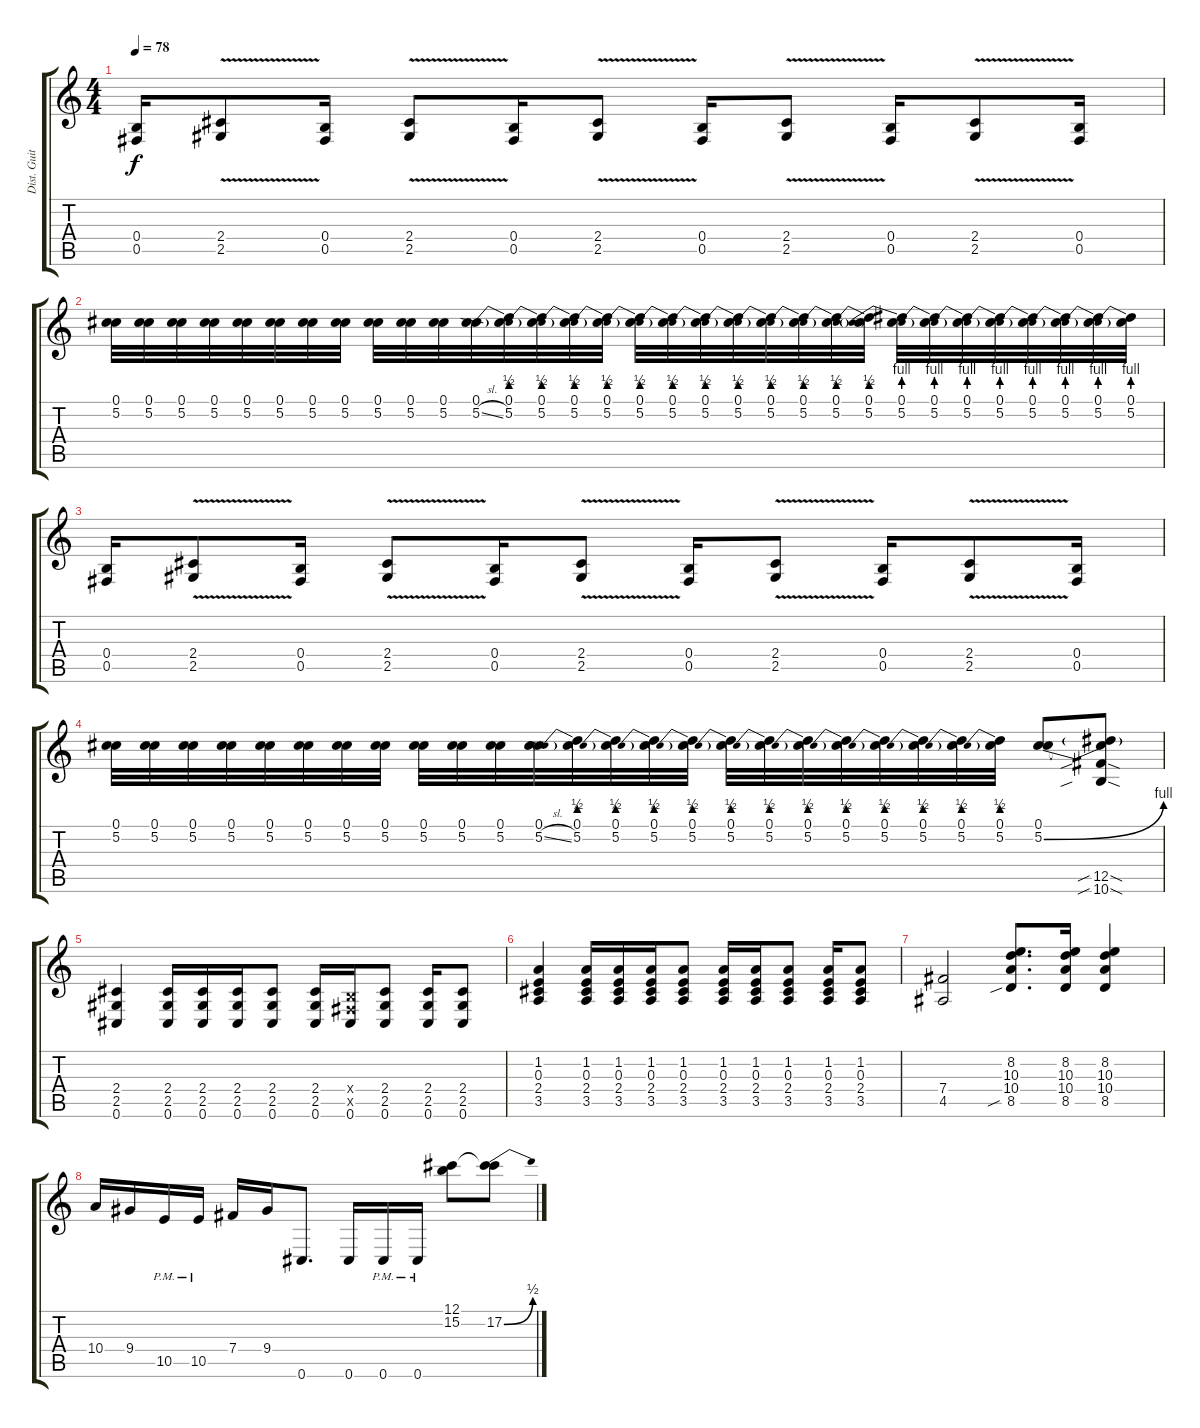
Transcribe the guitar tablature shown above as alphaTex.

\track ("Dist. Guitar" "Dist. Guit") {instrument distortionguitar}
\staff {score tabs}
\tuning (Db4 Ab3 E3 B2 Gb2 Db2) {hide}
\ts (4 4)
\tempo 78
\clef g2
\ks c
(0.4 0.5).16{dy f} (2.4{v} 2.5{v}).8 (0.4 0.5).16 (2.4{v} 2.5{v}).8 (0.4 0.5).16 (2.4{v} 2.5{v}).8 (0.4 0.5).16 (2.4{v} 2.5{v}).8 (0.4 0.5).16 (2.4{v} 2.5{v}).8 (0.4 0.5).16 |
(0.1 5.2).32 (0.1 5.2).32 (0.1 5.2).32 (0.1 5.2).32 (0.1 5.2).32 (0.1 5.2).32 (0.1 5.2).32 (0.1 5.2).32 (0.1 5.2).32 (0.1 5.2).32 (0.1 5.2).32 (0.1 5.2{sl}).32 (0.1 5.2{be (prebend 0 2 60 2)}).32 (0.1 5.2{be (prebend 0 2 60 2)}).32 (0.1 5.2{be (prebend 0 2 60 2)}).32 (0.1 5.2{be (prebend 0 2 60 2)}).32 (0.1 5.2{be (prebend 0 2 60 2)}).32 (0.1 5.2{be (prebend 0 2 60 2)}).32 (0.1 5.2{be (prebend 0 2 60 2)}).32 (0.1 5.2{be (prebend 0 2 60 2)}).32 (0.1 5.2{be (prebend 0 2 60 2)}).32 (0.1 5.2{be (prebend 0 2 60 2)}).32 (0.1 5.2{be (prebend 0 2 60 2)}).32 (0.1 5.2{be (prebend 0 2 60 2)}).32 (0.1 5.2{be (prebend 0 4 60 4)}).32 (0.1 5.2{be (prebend 0 4 60 4)}).32 (0.1 5.2{be (prebend 0 4 60 4)}).32 (0.1 5.2{be (prebend 0 4 60 4)}).32 (0.1 5.2{be (prebend 0 4 60 4)}).32 (0.1 5.2{be (prebend 0 4 60 4)}).32 (0.1 5.2{be (prebend 0 4 60 4)}).32 (0.1 5.2{be (prebend 0 4 60 4)}).32 |
(0.4 0.5).16 (2.4{v} 2.5{v}).8 (0.4 0.5).16 (2.4{v} 2.5{v}).8 (0.4 0.5).16 (2.4{v} 2.5{v}).8 (0.4 0.5).16 (2.4{v} 2.5{v}).8 (0.4 0.5).16 (2.4{v} 2.5{v}).8 (0.4 0.5).16 |
(0.1 5.2).32 (0.1 5.2).32 (0.1 5.2).32 (0.1 5.2).32 (0.1 5.2).32 (0.1 5.2).32 (0.1 5.2).32 (0.1 5.2).32 (0.1 5.2).32 (0.1 5.2).32 (0.1 5.2).32 (0.1 5.2{sl}).32 (0.1 5.2{be (prebend 0 2 60 2)}).32 (0.1 5.2{be (prebend 0 2 60 2)}).32 (0.1 5.2{be (prebend 0 2 60 2)}).32 (0.1 5.2{be (prebend 0 2 60 2)}).32 (0.1 5.2{be (prebend 0 2 60 2)}).32 (0.1 5.2{be (prebend 0 2 60 2)}).32 (0.1 5.2{be (prebend 0 2 60 2)}).32 (0.1 5.2{be (prebend 0 2 60 2)}).32 (0.1 5.2{be (prebend 0 2 60 2)}).32 (0.1 5.2{be (prebend 0 2 60 2)}).32 (0.1 5.2{be (prebend 0 2 60 2)}).32 (0.1 5.2{be (prebend 0 2 60 2)}).32 (0.1 5.2{be (bend 0 0 60 4)}).8 (0.1{t} 5.2{t} 12.5{sib sod} 10.6{sib sod}).8 |
(2.4 2.5 0.6).4 (2.4 2.5 0.6).16 (2.4 2.5 0.6).16 (2.4 2.5 0.6).16 (2.4 2.5 0.6).8 (2.4 2.5 0.6).16 (0.4{x} 0.5{x} 0.6).16 (2.4 2.5 0.6).8 (2.4 2.5 0.6).16 (2.4 2.5 0.6).8 |
(1.2 0.3 2.4 3.5).4 (1.2 0.3 2.4 3.5).16 (1.2 0.3 2.4 3.5).16 (1.2 0.3 2.4 3.5).16 (1.2 0.3 2.4 3.5).8 (1.2 0.3 2.4 3.5).16 (1.2 0.3 2.4 3.5).16 (1.2 0.3 2.4 3.5).8 (1.2 0.3 2.4 3.5).16 (1.2 0.3 2.4 3.5).8 |
(7.4 4.5).2 (8.2 10.3 10.4 8.5{sib}).8{d} (8.2 10.3 10.4 8.5).16 (8.2 10.3 10.4 8.5).4 |
10.4.16 9.4.16 10.5{pm}.16 10.5{pm}.16 7.4.16 9.4.16 0.6.8{d} 0.6.16 0.6{pm}.16 0.6{pm}.16 (12.1 15.2).8 (12.1{t} 17.2{be (bend 0 0 60 2)}).8
